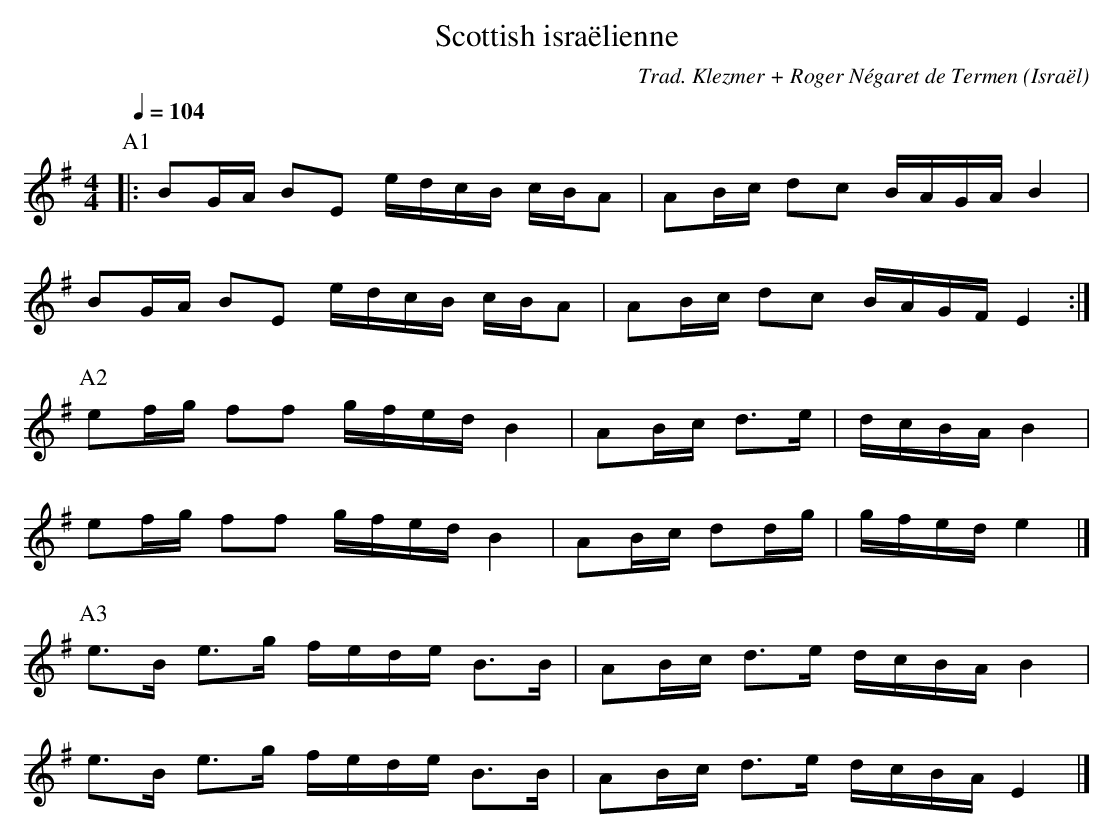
X:1
T:Scottish israëlienne
O:Israël
C:Trad. Klezmer + Roger Négaret de Termen
L:1/16
M:4/4
Q:1/4=104
K:Em
P:A1
|: B2GA B2E2 edcB cBA2 | A2Bc d2c2 BAGA B4 |
B2GA B2E2 edcB cBA2 | A2Bc d2c2 BAGF E4 :|
%%vskip 1
P:A2
e2fg f2f2 gfed B4 | A2Bc d3e  | dcBA B4 |
e2fg f2f2 gfed B4 | A2Bc d2dg | gfed e4 |]
%%vskip 1
P:A3
e3B e3g fede B3B | A2Bc d3e dcBA B4 |
e3B e3g fede B3B | A2Bc d3e dcBA E4 |]
